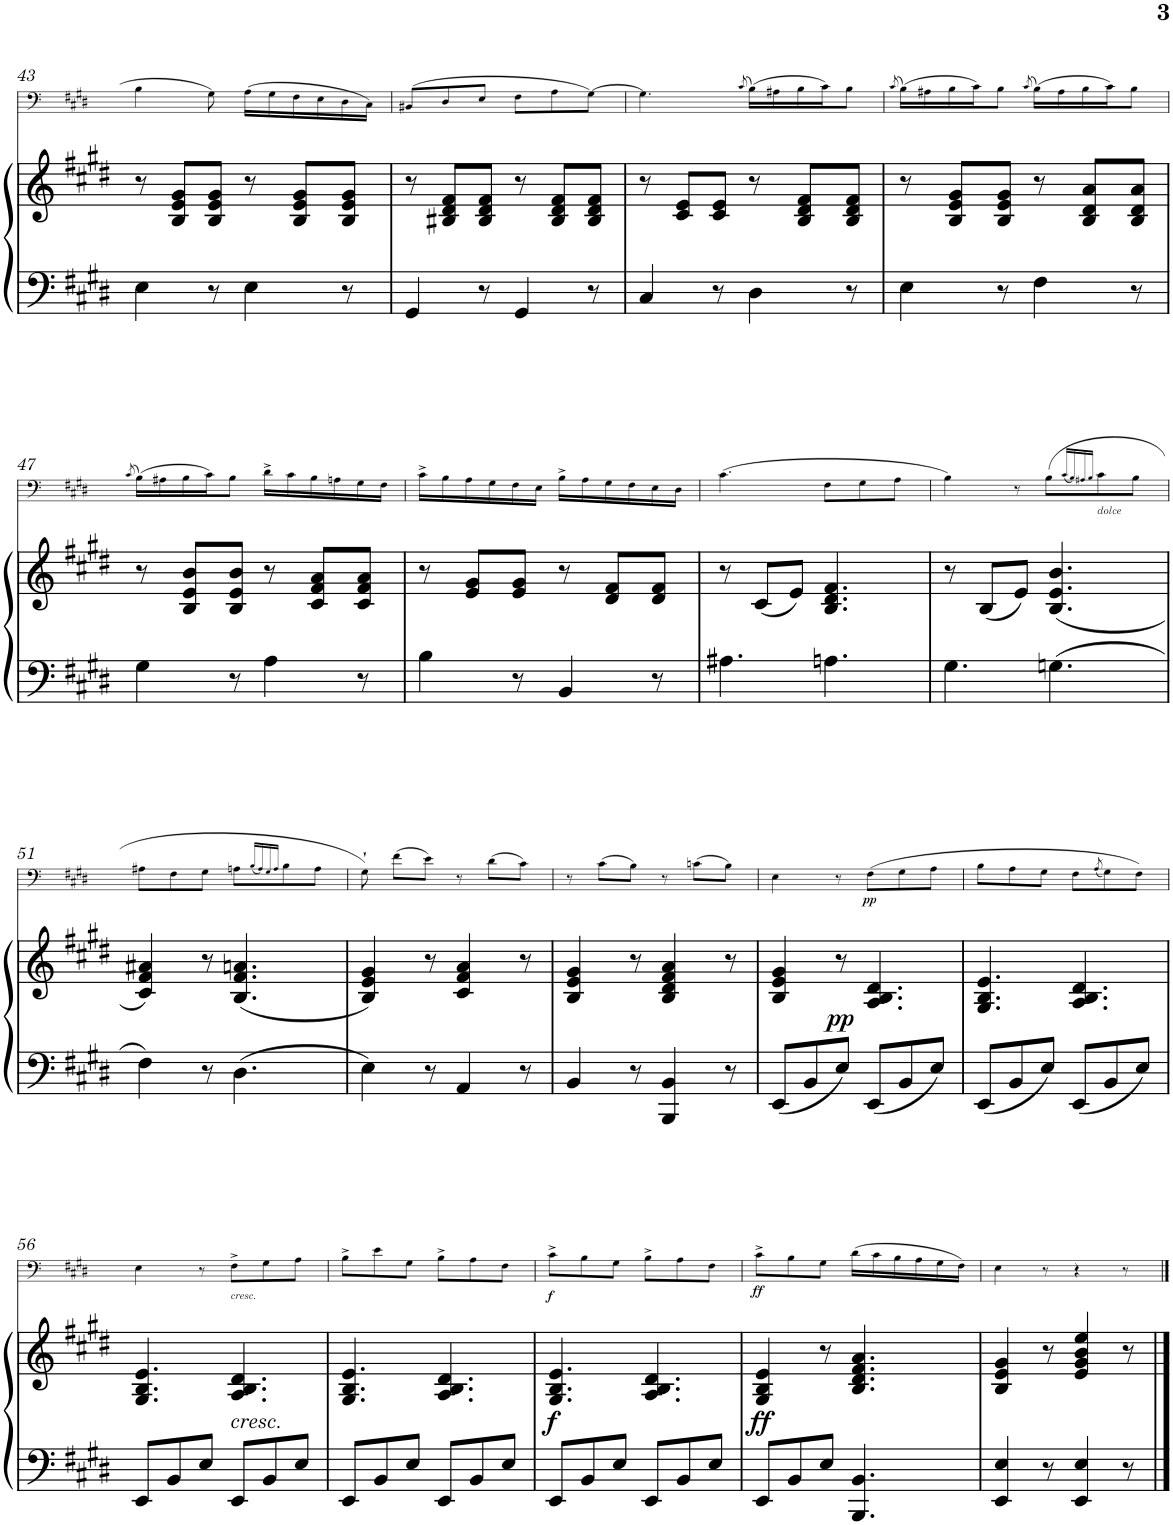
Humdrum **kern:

**kern	**kern	**dynam	**kern	**dynam
*part2	*part2	*part2	*part1	*part1
*staff3	*staff2	*staff2/3	*staff1	*staff1
*I"Piano	*	*	*I"Trombone	*
*I'Pno	*	*	*I'Trb	*
!!LO:PB:g=z
*clefF4	*clefG2	*	*clefF4	*
*k[f#c#g#d#]	*k[f#c#g#d#]	*	*k[f#c#g#d#]	*
*M6/8	*M6/8	*	*M6/8	*
=43	=43	=43	=43	=43
4E\	8r	.	4B\	.
.	8B/ 8e/ 8g#/L	.	.	.
8r	8B/ 8e/ 8g#/J	.	8G#\	.
4E\	8r	.	(16A\LL	.
.	.	.	16G#\	.
.	8B/ 8e/ 8g#/L	.	16F#\	.
.	.	.	16E\	.
8r	8B/ 8e/ 8g#/J	.	16D#\	.
.	.	.	16C#\JJ)	.
=44	=44	=44	=44	=44
4GG#/	8r	.	(8BB#X/L	.
.	8B#X/ 8d#/ 8f#/L	.	8D#/	.
8r	8B#/ 8d#/ 8f#/J	.	8E/J	.
4GG#/	8r	.	8F#\L	.
.	8B#/ 8d#/ 8f#/L	.	8A\	.
8r	8B#/ 8d#/ 8f#/J	.	[8G#\J)	.
=45	=45	=45	=45	=45
4C#/	8r	.	4.G#\]	.
.	8c#/ 8e/L	.	.	.
8r	8c#/ 8e/J	.	.	.
.	.	.	(>8qc#/	.
4D#\	8r	.	(>16B\LL)	.
.	.	.	16A#X\	.
.	8B/ 8d#/ 8f#/L	.	16B\	.
.	.	.	16c#\J)	.
8r	8B/ 8d#/ 8f#/J	.	8B\J	.
=46	=46	=46	=46	=46
.	.	.	(>8qc#/	.
4E\	8r	.	(>16B\LL)	.
.	.	.	16A#X\	.
.	8B/ 8e/ 8g#/L	.	16B\	.
.	.	.	16c#\J)	.
8r	8B/ 8e/ 8g#/J	.	8B\J	.
.	.	.	(>8qc#/	.
4F#\	8r	.	(>16B\LL)	.
.	.	.	16A#\	.
.	8B/ 8d#/ 8a/L	.	16B\	.
.	.	.	16c#\J)	.
8r	8B/ 8d#/ 8a/J	.	8B\J	.
!!LO:LB:g=z
=47	=47	=47	=47	=47
.	.	.	(>8qc#/	.
4G#\	8r	.	(>16B\LL)	.
.	.	.	16A#X\	.
.	8B/ 8e/ 8b/L	.	16B\	.
.	.	.	16c#\J)	.
8r	8B/ 8e/ 8b/J	.	8B\J	.
4A\	8r	.	16d#^\LL	.
.	.	.	16c#\	.
.	8c#/ 8f#/ 8a/L	.	16B\	.
.	.	.	16An\	.
8r	8c#/ 8f#/ 8a/J	.	16G#\	.
.	.	.	16F#\JJ	.
=48	=48	=48	=48	=48
4B\	8r	.	16c#^\LL	.
.	.	.	16B\	.
.	8e/ 8g#/L	.	16A\	.
.	.	.	16G#\	.
8r	8e/ 8g#/J	.	16F#\	.
.	.	.	16E\JJ	.
4BB/	8r	.	16B^\LL	.
.	.	.	16A\	.
.	8d#/ 8f#/L	.	16G#\	.
.	.	.	16F#\	.
8r	8d#/ 8f#/J	.	16E\	.
.	.	.	16D#\JJ	.
=49	=49	=49	=49	=49
4.A#X\	8r	.	(4.c#\	.
.	(8c#/L	.	.	.
.	8e/J)	.	.	.
4.An\	4.B/ 4.d#/ 4.f#/	.	8F#\L	.
.	.	.	8G#\	.
.	.	.	8A\J	.
=50	=50	=50	=50	=50
4.G#\	8r	.	4B\)	.
.	(8B/L	.	.	.
.	8e/J)	.	8r	.
4.Gn\	(4.B/ 4.e/ 4.b/	.	(>8B\L	.
.	.	.	(16qc#/LL	.
.	.	.	16qB/)	.
.	.	.	16qA#X/	.
.	.	.	16qB/JJ	.
!	!	!	!LO:TX:b:i:t=dolce	!
.	.	.	8c#\	.
.	.	.	8B\J	.
!!LO:LB:g=z
=51	=51	=51	=51	=51
4F#\	4c#/ 4f#/ 4a#X/)	.	8A#X\L	.
.	.	.	8F#\	.
8r	8r	.	8G#\J	.
4.D#\	(4.B/ 4.f#/ 4.an/	.	8An\L	.
.	.	.	(16qB/LL	.
.	.	.	16qA/)	.
.	.	.	16qG#/	.
.	.	.	16qA/JJ	.
.	.	.	8B\	.
.	.	.	8A\J	.
=52	=52	=52	=52	=52
4E\	4B/ 4e/ 4g#/)	.	8G#`\)	.
.	.	.	(>8f#\L	.
8r	8r	.	8e\J)	.
4AA/	4c#/ 4f#/ 4a/	.	8r	.
.	.	.	(>8d#\L	.
8r	8r	.	8c#\J)	.
=53	=53	=53	=53	=53
4BB/	4B/ 4e/ 4g#/	.	8r	.
.	.	.	(>8c#\L	.
8r	8r	.	8B\J)	.
4BBB/ 4BB/	4B/ 4d#/ 4f#/ 4a/	.	8r	.
.	.	.	(>8cn\L	.
8r	8r	.	8B\J)	.
=54	=54	=54	=54	=54
8EE/L	4B/ 4e/ 4g#/	.	4E\	.
8BB/	.	.	.	.
!	!	!LO:DY:b	!	!
8E/J	8r	pp	8r	.
!	!	!	!	!LO:DY:b
8EE/L	4.A/ 4.B/ 4.d#/	.	(8F#\L	pp
8BB/	.	.	8G#\	.
8E/J	.	.	8A\J	.
=55	=55	=55	=55	=55
8EE/L	4.G#/ 4.B/ 4.e/	.	8B\L	.
8BB/	.	.	8A\	.
8E/J	.	.	8G#\J	.
8EE/L	4.A/ 4.B/ 4.d#/	.	8F#\L	.
.	.	.	(8qA/	.
8BB/	.	.	8G#\)	.
8E/J	.	.	8F#\J)	.
!!LO:LB:g=z
=56	=56	=56	=56	=56
8EE/L	4.G#/ 4.B/ 4.e/	.	4E\	.
8BB/	.	.	.	.
8E/J	.	.	8r	.
!	!	!	!LO:TX:b:i:t=cresc.	!
!	!LO:TX:b:i:t=cresc.	!	!	!
8EE/L	4.A/ 4.B/ 4.d#/	.	8F#^\L	.
8BB/	.	.	8G#\	.
8E/J	.	.	8A\J	.
=57	=57	=57	=57	=57
8EE/L	4.G#/ 4.B/ 4.e/	.	8B^\L	.
8BB/	.	.	8e\	.
8E/J	.	.	8G#\J	.
8EE/L	4.A/ 4.B/ 4.d#/	.	8B^\L	.
8BB/	.	.	8A\	.
8E/J	.	.	8F#\J	.
=58	=58	=58	=58	=58
!	!	!LO:DY:b	!	!LO:DY:b
8EE/L	4.G#/ 4.B/ 4.e/	f	8c#^\L	f
8BB/	.	.	8B\	.
8E/J	.	.	8G#\J	.
8EE/L	4.A/ 4.B/ 4.d#/	.	8B^\L	.
8BB/	.	.	8A\	.
8E/J	.	.	8F#\J	.
=59	=59	=59	=59	=59
!	!	!LO:DY:b	!	!LO:DY:b
8EE/L	4G#/ 4B/ 4e/	ff	8c#^\L	ff
8BB/	.	.	8B\	.
8E/J	8r	.	8G#\J	.
4.BBB/ 4.BB/	4.B/ 4.d#/ 4.f#/ 4.a/	.	(16d#\LL	.
.	.	.	16c#\	.
.	.	.	16B\	.
.	.	.	16A\	.
.	.	.	16G#\	.
.	.	.	16F#\JJ)	.
=60	=60	=60	=60	=60
4EE/ 4E/	4B/ 4e/ 4g#/	.	4E\	.
8r	8r	.	8r	.
4EE/ 4E/	4e/ 4g#/ 4b/ 4ee/	.	4r	.
8r	8r	.	8r	.
==	==	==	==	==
*-	*-	*-	*-	*-
